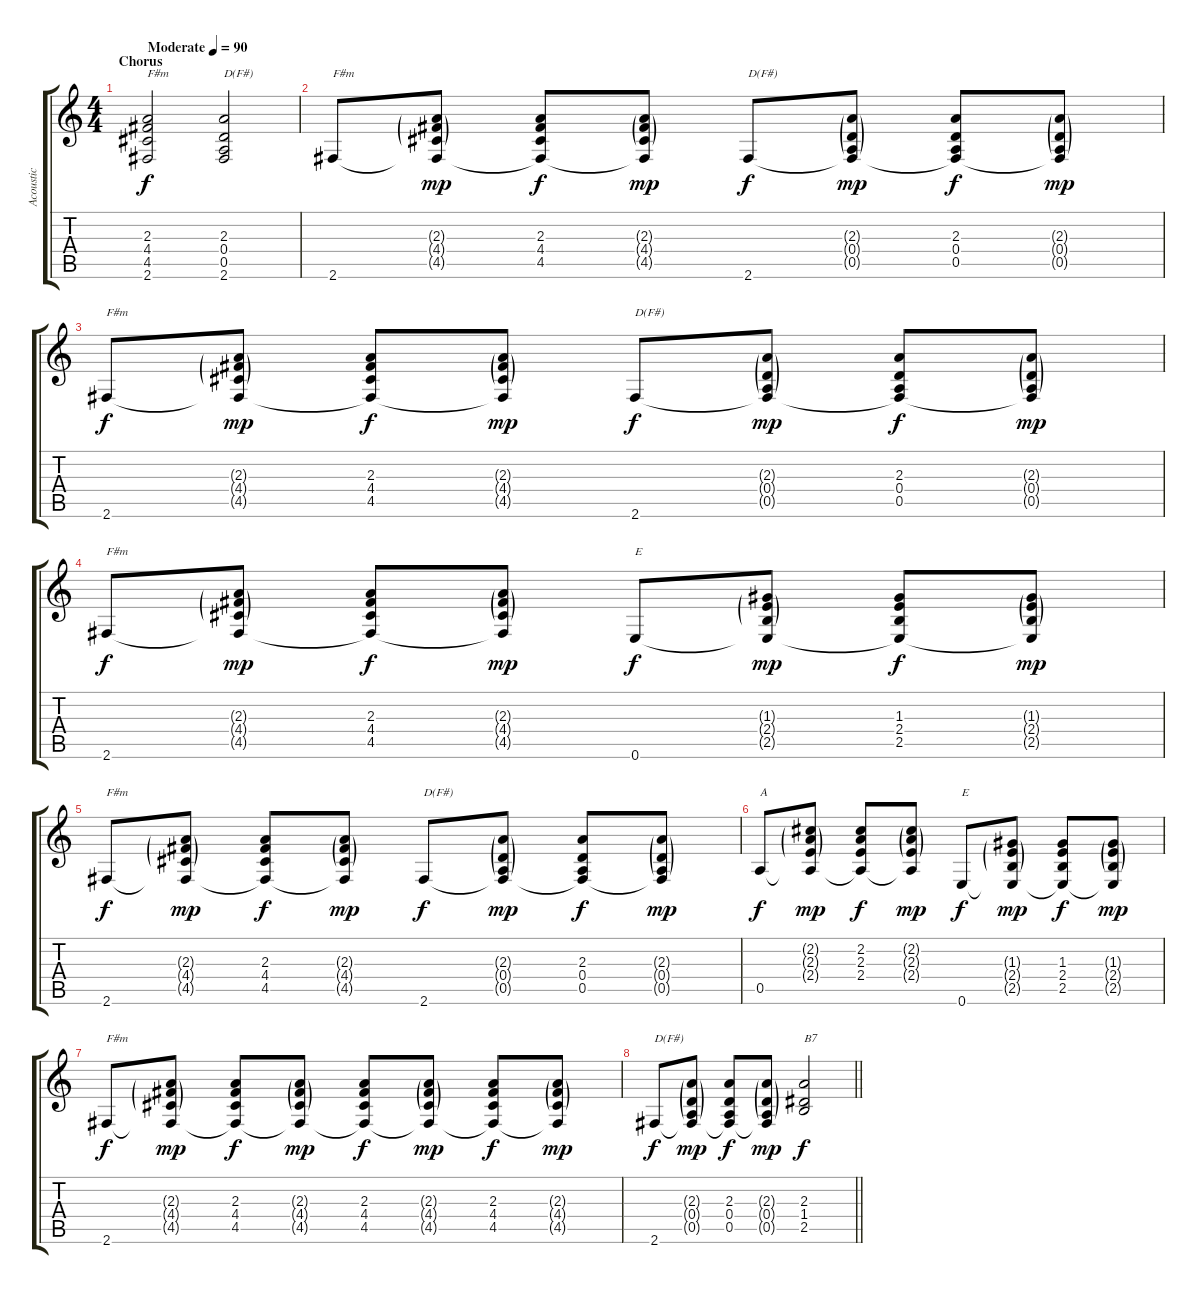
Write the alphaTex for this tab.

\track ("Acoustic" "Acoustic") {instrument acousticguitarsteel}
\staff {score tabs}
\tuning (E4 B3 G3 D3 A2 E2) {hide}
\ts (4 4)
\section ("" "Chorus")
\tempo (90 "Moderate")
\clef g2
\ks c
(2.3 4.4 4.5 2.6).2{txt "F#m" dy f instrument acousticguitarsteel} (2.3 0.4 0.5 2.6).2{txt "D(F#)"} |
2.6.8{txt "F#m"} (2.3{g} 4.4{g} 4.5{g} 2.6{t}).8{dy mp} (2.3 4.4 4.5 2.6{t}).8{dy f} (2.3{g} 4.4{g} 4.5{g} 2.6{t}).8{dy mp} 2.6.8{txt "D(F#)" dy f} (2.3{g} 0.4{g} 0.5{g} 2.6{t}).8{dy mp} (2.3 0.4 0.5 2.6{t}).8{dy f} (2.3{g} 0.4{g} 0.5{g} 2.6{t}).8{dy mp} |
2.6.8{txt "F#m" dy f} (2.3{g} 4.4{g} 4.5{g} 2.6{t}).8{dy mp} (2.3 4.4 4.5 2.6{t}).8{dy f} (2.3{g} 4.4{g} 4.5{g} 2.6{t}).8{dy mp} 2.6.8{txt "D(F#)" dy f} (2.3{g} 0.4{g} 0.5{g} 2.6{t}).8{dy mp} (2.3 0.4 0.5 2.6{t}).8{dy f} (2.3{g} 0.4{g} 0.5{g} 2.6{t}).8{dy mp} |
2.6.8{txt "F#m" dy f} (2.3{g} 4.4{g} 4.5{g} 2.6{t}).8{dy mp} (2.3 4.4 4.5 2.6{t}).8{dy f} (2.3{g} 4.4{g} 4.5{g} 2.6{t}).8{dy mp} 0.6.8{txt "E" dy f} (1.3{g} 2.4{g} 2.5{g} 0.6{t}).8{dy mp} (1.3 2.4 2.5 0.6{t}).8{dy f} (1.3{g} 2.4{g} 2.5{g} 0.6{t}).8{dy mp} |
2.6.8{txt "F#m" dy f} (2.3{g} 4.4{g} 4.5{g} 2.6{t}).8{dy mp} (2.3 4.4 4.5 2.6{t}).8{dy f} (2.3{g} 4.4{g} 4.5{g} 2.6{t}).8{dy mp} 2.6.8{txt "D(F#)" dy f} (2.3{g} 0.4{g} 0.5{g} 2.6{t}).8{dy mp} (2.3 0.4 0.5 2.6{t}).8{dy f} (2.3{g} 0.4{g} 0.5{g} 2.6{t}).8{dy mp} |
0.5.8{txt "A" dy f} (2.2{g} 2.3{g} 2.4{g} 0.5{t}).8{dy mp} (2.2 2.3 2.4 0.5{t}).8{dy f} (2.2{g} 2.3{g} 2.4{g} 0.5{t}).8{dy mp} 0.6.8{txt "E" dy f} (1.3{g} 2.4{g} 2.5{g} 0.6{t}).8{dy mp} (1.3 2.4 2.5 0.6{t}).8{dy f} (1.3{g} 2.4{g} 2.5{g} 0.6{t}).8{dy mp} |
2.6.8{txt "F#m" dy f} (2.3{g} 4.4{g} 4.5{g} 2.6{t}).8{dy mp} (2.3 4.4 4.5 2.6{t}).8{dy f} (2.3{g} 4.4{g} 4.5{g} 2.6{t}).8{dy mp} (2.3 4.4 4.5 2.6{t}).8{dy f} (2.3{g} 4.4{g} 4.5{g} 2.6{t}).8{dy mp} (2.3 4.4 4.5 2.6{t}).8{dy f} (2.3{g} 4.4{g} 4.5{g} 2.6{t}).8{dy mp} |
\barLineRight lightlight
2.6.8{txt "D(F#)" dy f} (2.3{g} 0.4{g} 0.5{g} 2.6{t}).8{dy mp} (2.3 0.4 0.5 2.6{t}).8{dy f} (2.3{g} 0.4{g} 0.5{g} 2.6{t}).8{dy mp} (2.3 1.4 2.5).2{txt "B7" dy f}
